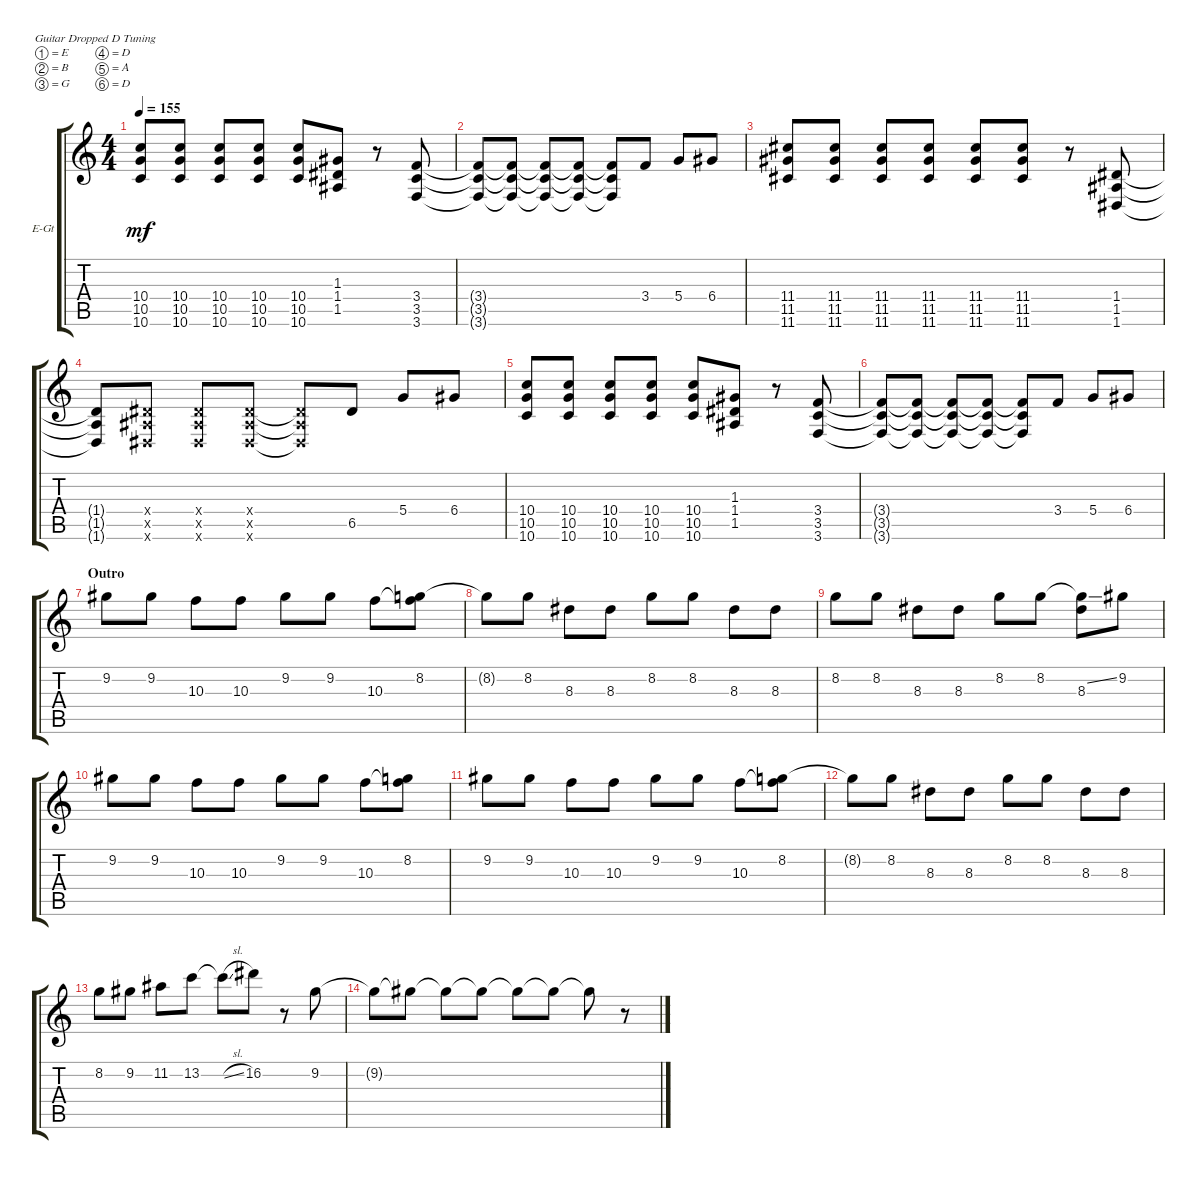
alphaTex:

\defaultSystemsLayout 4
\bracketExtendMode groupsimilarinstruments
\firstSystemTrackNameOrientation horizontal
\otherSystemsTrackNameOrientation horizontal
\track ("Jack" "E-Gt") {instrument distortionguitar}
\staff {score tabs}
\tuning (E4 B3 G3 D3 A2 D2)
\ts (4 4)
\tempo 155
\clef g2
\ks c
(10.6 10.5 10.4).8{dy mf} (10.6 10.4 10.5).8 (10.6 10.4 10.5).8 (10.6 10.4 10.5).8 (10.6 10.4 10.5).8 (1.4 1.5 1.3).8 r.8 (3.6 3.5 3.4).8 |
(3.4{t} 3.5{t} 3.6{t}).8 (3.6{t} 3.5{t} 3.4{t}).8 (3.4{t} 3.5{t} 3.6{t}).8 (3.6{t} 3.5{t} 3.4{t}).8 (3.4{t} 3.5{t} 3.6{t}).8 3.4.8 5.4.8 6.4.8 |
(11.6 11.5 11.4).8 (11.4 11.5 11.6).8 (11.4 11.6 11.5).8 (11.5 11.6 11.4).8 (11.4 11.5 11.6).8 (11.6 11.5 11.4).8 r.8 (1.4 1.5 1.6).8 |
(1.6{t} 1.5{t} 1.4{t}).8 (1.4{x} 1.5{x} 1.6{x}).8 (1.6{x} 1.5{x} 1.4{x}).8 (1.4{x} 1.5{x} 1.6{x}).8 (1.6{x t} 1.5{x t} 1.4{x t}).8 6.5.8 5.4.8 6.4.8 |
(10.6 10.5 10.4).8 (10.6 10.4 10.5).8 (10.6 10.4 10.5).8 (10.6 10.4 10.5).8 (10.6 10.4 10.5).8 (1.4 1.5 1.3).8 r.8 (3.6 3.5 3.4).8 |
(3.4{t} 3.5{t} 3.6{t}).8 (3.6{t} 3.5{t} 3.4{t}).8 (3.4{t} 3.5{t} 3.6{t}).8 (3.6{t} 3.5{t} 3.4{t}).8 (3.4{t} 3.5{t} 3.6{t}).8 3.4.8 5.4.8 6.4.8 |
\section ("" "Outro")
9.2.8 9.2.8 10.3.8 10.3.8 9.2.8 9.2.8 10.3.8 (10.3{t} 8.2).8 |
8.2{t}.8 8.2.8 8.3.8 8.3.8 8.2.8 8.2.8 8.3.8 8.3.8 |
8.2.8 8.2.8 8.3.8 8.3.8 8.2.8 8.2.8 (8.3 8.2{ss t}).8 9.2.8 |
9.2.8 9.2.8 10.3.8 10.3.8 9.2.8 9.2.8 10.3.8 (10.3{t} 8.2).8 |
9.2.8 9.2.8 10.3.8 10.3.8 9.2.8 9.2.8 10.3.8 (10.3{t} 8.2).8 |
8.2{t}.8 8.2.8 8.3.8 8.3.8 8.2.8 8.2.8 8.3.8 8.3.8 |
8.2.8 9.2.8 11.2.8 13.2.8 13.2{sl t}.8 16.2.8 r.8 9.2.8 |
9.2{t}.8 9.2{t}.8 9.2{t}.8 9.2{t}.8 9.2{t}.8 9.2{t}.8 9.2{t}.8 r.8
